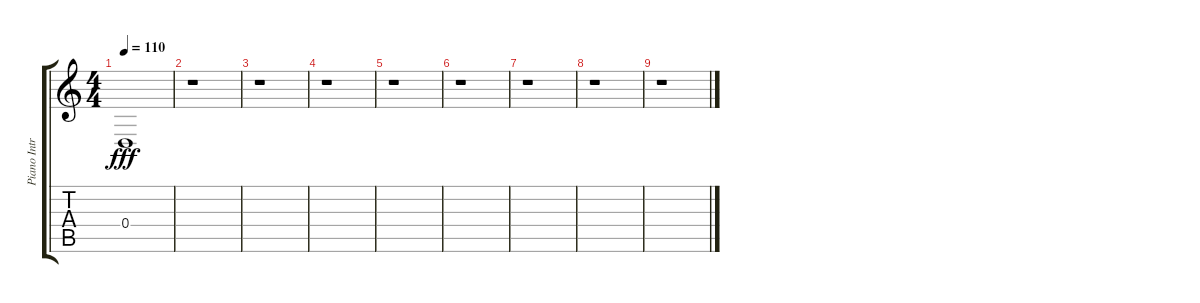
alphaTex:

\track ("Piano Intro" "Piano Intr") {instrument electricpiano2}
\staff {score tabs}
\tuning (E4 B3 G3 D3 A2 E2) {hide}
\ts (4 4)
\tempo 110
\clef g2
\ks c
0.4.1{dy fff} |
r.1 |
r.1 |
r.1 |
r.1 |
r.1 |
r.1 |
r.1 |
r.1
